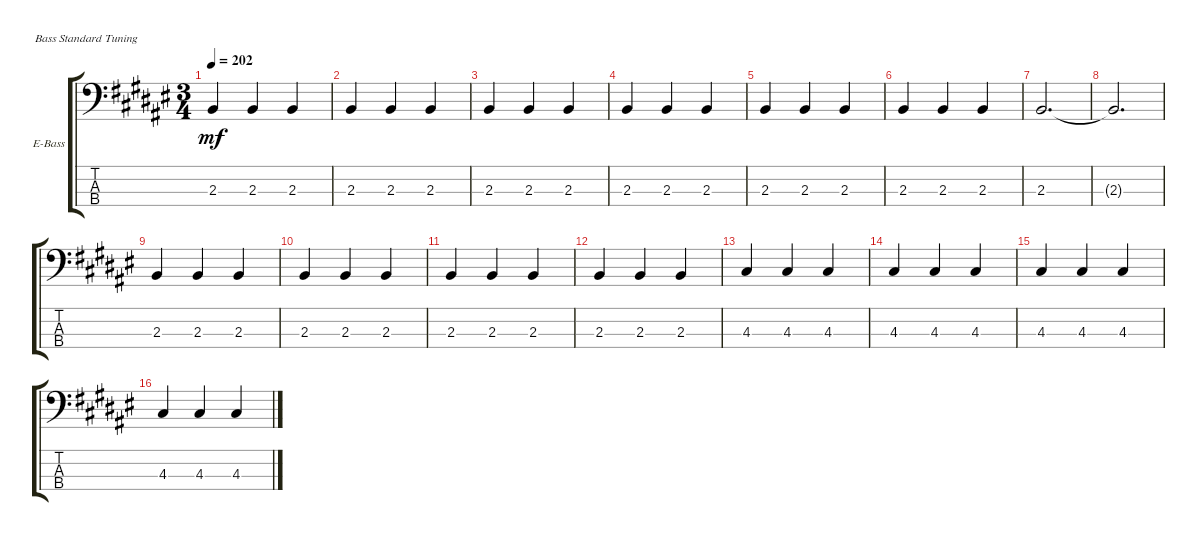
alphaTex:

\defaultSystemsLayout 4
\bracketExtendMode groupsimilarinstruments
\firstSystemTrackNameOrientation horizontal
\otherSystemsTrackNameOrientation horizontal
\track ("Electric Bass" "E-Bass") {instrument electricbassfinger}
\staff {score tabs}
\tuning (G2 D2 A1 E1)
\ts (3 4)
\tempo 202
\clef f4
\ks f#
2.3.4{dy mf} 2.3.4 2.3.4 |
2.3.4 2.3.4 2.3.4 |
2.3.4 2.3.4 2.3.4 |
2.3.4 2.3.4 2.3.4 |
2.3.4 2.3.4 2.3.4 |
2.3.4 2.3.4 2.3.4 |
2.3.2{d} |
2.3{t}.2{d} |
2.3.4 2.3.4 2.3.4 |
2.3.4 2.3.4 2.3.4 |
2.3.4 2.3.4 2.3.4 |
2.3.4 2.3.4 2.3.4 |
4.3.4 4.3.4 4.3.4 |
4.3.4 4.3.4 4.3.4 |
4.3.4 4.3.4 4.3.4 |
4.3.4 4.3.4 4.3.4
